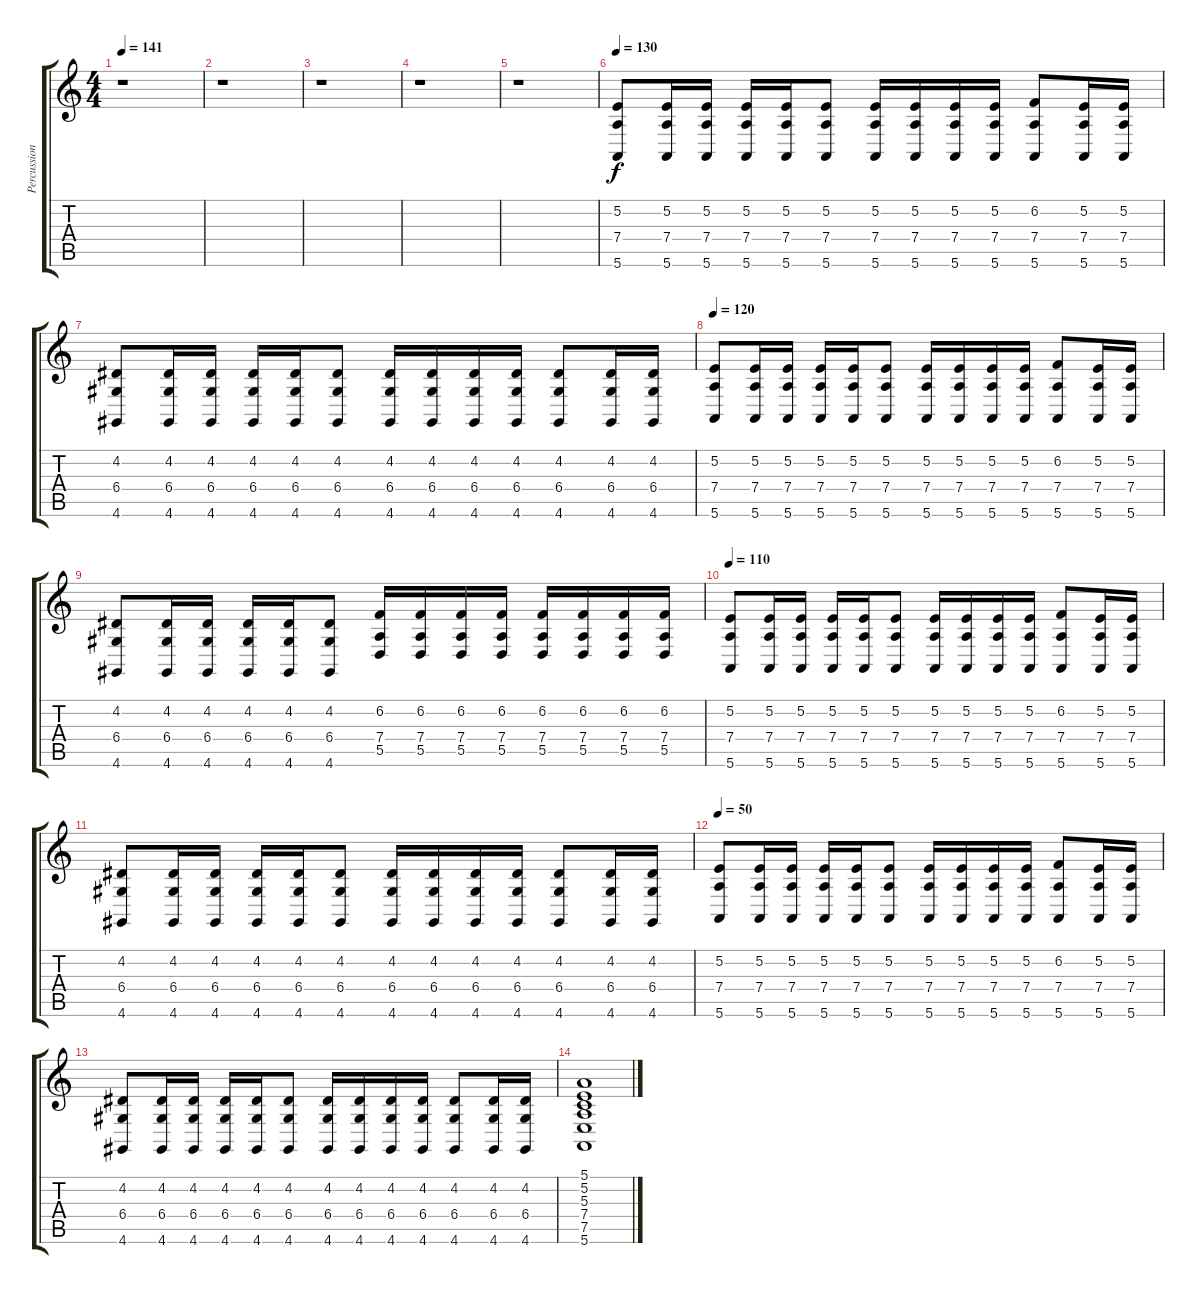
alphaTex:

\track ("Percussion" "Percussion") {instrument taikodrum}
\staff {score tabs}
\tuning (E4 B3 G3 D3 A2 E2) {hide}
\ts (4 4)
\tempo 141
\clef g2
\ks c
r.1{dy f} |
r.1 |
r.1 |
r.1 |
r.1 |
\tempo 130
(5.2 7.4 5.6).8 (5.2 7.4 5.6).16 (5.2 7.4 5.6).16 (5.2 7.4 5.6).16 (5.2 7.4 5.6).16 (5.2 7.4 5.6).8 (5.2 7.4 5.6).16 (5.2 7.4 5.6).16 (5.2 7.4 5.6).16 (5.2 7.4 5.6).16 (6.2 7.4 5.6).8 (5.2 7.4 5.6).16 (5.2 7.4 5.6).16 |
(4.2 6.4 4.6).8 (4.2 6.4 4.6).16 (4.2 6.4 4.6).16 (4.2 6.4 4.6).16 (4.2 6.4 4.6).16 (4.2 6.4 4.6).8 (4.2 6.4 4.6).16 (4.2 6.4 4.6).16 (4.2 6.4 4.6).16 (4.2 6.4 4.6).16 (4.2 6.4 4.6).8 (4.2 6.4 4.6).16 (4.2 6.4 4.6).16 |
\tempo 120
(5.2 7.4 5.6).8 (5.2 7.4 5.6).16 (5.2 7.4 5.6).16 (5.2 7.4 5.6).16 (5.2 7.4 5.6).16 (5.2 7.4 5.6).8 (5.2 7.4 5.6).16 (5.2 7.4 5.6).16 (5.2 7.4 5.6).16 (5.2 7.4 5.6).16 (6.2 7.4 5.6).8 (5.2 7.4 5.6).16 (5.2 7.4 5.6).16 |
(4.2 6.4 4.6).8 (4.2 6.4 4.6).16 (4.2 6.4 4.6).16 (4.2 6.4 4.6).16 (4.2 6.4 4.6).16 (4.2 6.4 4.6).8 (6.2 7.4 5.5).16 (6.2 7.4 5.5).16 (6.2 7.4 5.5).16 (6.2 7.4 5.5).16 (6.2 7.4 5.5).16 (6.2 7.4 5.5).16 (6.2 7.4 5.5).16 (6.2 7.4 5.5).16 |
\tempo 110
(5.2 7.4 5.6).8 (5.2 7.4 5.6).16 (5.2 7.4 5.6).16 (5.2 7.4 5.6).16 (5.2 7.4 5.6).16 (5.2 7.4 5.6).8 (5.2 7.4 5.6).16 (5.2 7.4 5.6).16 (5.2 7.4 5.6).16 (5.2 7.4 5.6).16 (6.2 7.4 5.6).8 (5.2 7.4 5.6).16 (5.2 7.4 5.6).16 |
(4.2 6.4 4.6).8 (4.2 6.4 4.6).16 (4.2 6.4 4.6).16 (4.2 6.4 4.6).16 (4.2 6.4 4.6).16 (4.2 6.4 4.6).8 (4.2 6.4 4.6).16 (4.2 6.4 4.6).16 (4.2 6.4 4.6).16 (4.2 6.4 4.6).16 (4.2 6.4 4.6).8 (4.2 6.4 4.6).16 (4.2 6.4 4.6).16 |
\tempo 50
(5.2 7.4 5.6).8 (5.2 7.4 5.6).16 (5.2 7.4 5.6).16 (5.2 7.4 5.6).16 (5.2 7.4 5.6).16 (5.2 7.4 5.6).8 (5.2 7.4 5.6).16 (5.2 7.4 5.6).16 (5.2 7.4 5.6).16 (5.2 7.4 5.6).16 (6.2 7.4 5.6).8 (5.2 7.4 5.6).16 (5.2 7.4 5.6).16 |
(4.2 6.4 4.6).8 (4.2 6.4 4.6).16 (4.2 6.4 4.6).16 (4.2 6.4 4.6).16 (4.2 6.4 4.6).16 (4.2 6.4 4.6).8 (4.2 6.4 4.6).16 (4.2 6.4 4.6).16 (4.2 6.4 4.6).16 (4.2 6.4 4.6).16 (4.2 6.4 4.6).8 (4.2 6.4 4.6).16 (4.2 6.4 4.6).16 |
(5.1 5.2 5.3 7.4 7.5 5.6).1
